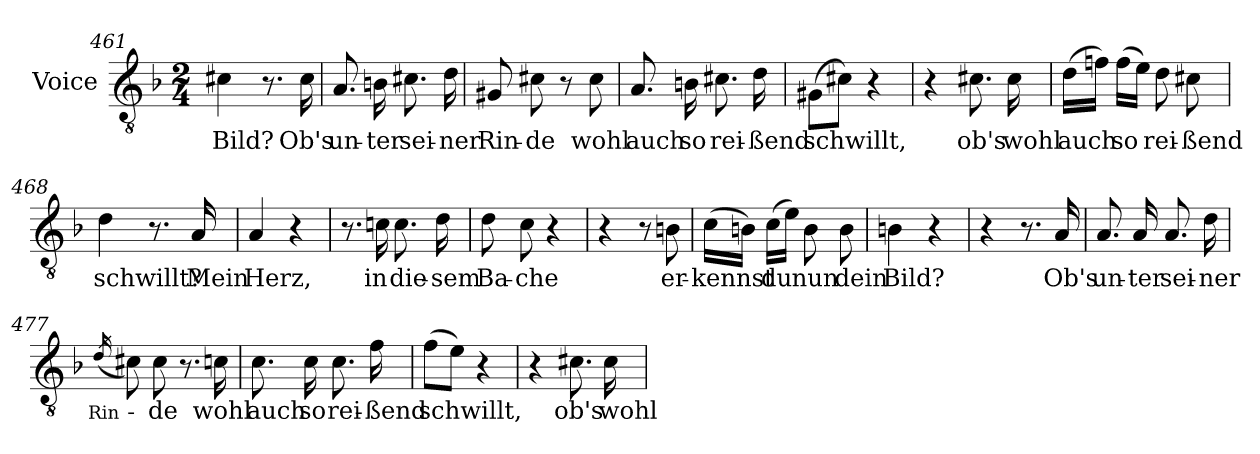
**kern	**text
*part1	*part1
*staff1	*staff1
*I"Voice	*
*clefGv2	*
*ITrd7c12	*
*k[b-]	*
*F:	*
*M2/4	*
=461	=461
!	!LO:LY:b:color=#000000
4C#Xi\	Bild?
8.r	.
!	!LO:LY:b:color=#000000
16C#i\	Ob's
=462	=462
!	!LO:LY:b:color=#000000
8.AAi/	un-
!	!LO:LY:b:color=#000000
16BBni\	-ter
!	!LO:LY:b:color=#000000
8.C#Xi\	sei-
!	!LO:LY:b:color=#000000
16Di\	-ner
=463	=463
!	!LO:LY:b:color=#000000
8GG#Xi/	Rin-
!	!LO:LY:b:color=#000000
8C#Xi\	-de
8r	.
!	!LO:LY:b:color=#000000
8C#i\	wohl
=464	=464
!	!LO:LY:b:color=#000000
8.AAi/	auch
!	!LO:LY:b:color=#000000
16BBni\	so
!	!LO:LY:b:color=#000000
8.C#Xi\	rei-
!	!LO:LY:b:color=#000000
16Di\	-ßend
=465	=465
!	!LO:LY:b:color=#000000
(8GG#Xi\L	schwillt,
8C#Xi\J)	.
4r	.
!!LO:LB:g=z
=466	=466
4r	.
!	!LO:LY:b:color=#000000
8.C#Xi\	ob's
!	!LO:LY:b:color=#000000
16C#i\	wohl
=467	=467
!	!LO:LY:b:color=#000000
(16Di\LL	auch
16Fni\JJ)	.
!	!LO:LY:b:color=#000000
(16Fi\LL	so
16Ei\JJ)	.
!	!LO:LY:b:color=#000000
8Di\	rei-
!	!LO:LY:b:color=#000000
8C#Xi\	-ßend
=468	=468
!	!LO:LY:b:color=#000000
4Di\	schwillt?
8.r	.
!	!LO:LY:b:color=#000000
16AAi/	Mein
=469	=469
!	!LO:LY:b:color=#000000
4AAi/	Herz,
4r	.
=470	=470
8.r	.
!	!LO:LY:b:color=#000000
16Cni\	in
!	!LO:LY:b:color=#000000
8.Ci\	die-
!	!LO:LY:b:color=#000000
16Di\	-sem
=471	=471
!	!LO:LY:b:color=#000000
8Di\	Ba-
!	!LO:LY:b:color=#000000
8Ci\	-che
4r	.
=472	=472
4r	.
8r	.
!	!LO:LY:b:color=#000000
8BBni\	er-
=473	=473
!	!LO:LY:b:color=#000000
(16Ci\LL	-kennst
16BBni\JJ)	.
!	!LO:LY:b:color=#000000
(16Ci\LL	du
16Ei\JJ)	.
!	!LO:LY:b:color=#000000
8BBi\	nun
!	!LO:LY:b:color=#000000
8BBi\	dein
=474	=474
!	!LO:LY:b:color=#000000
4BBni\	Bild?
4r	.
!!LO:LB:g=z
=475	=475
4r	.
8.r	.
!	!LO:LY:b:color=#000000
16AAi/	Ob's
=476	=476
!	!LO:LY:b:color=#000000
8.AAi/	un-
!	!LO:LY:b:color=#000000
16AAi/	-ter
!	!LO:LY:b:color=#000000
8.AAi/	sei-
!	!LO:LY:b:color=#000000
16Di\	-ner
=477	=477
!	!LO:LY:b:color=#000000
(16qDi/	Rin-
8C#Xi\)	.
!	!LO:LY:b:color=#000000
8C#i\	-de
8.r	.
!	!LO:LY:b:color=#000000
16Cni\	wohl
=478	=478
!	!LO:LY:b:color=#000000
8.Ci\	auch
!	!LO:LY:b:color=#000000
16Ci\	so
!	!LO:LY:b:color=#000000
8.Ci\	rei-
!	!LO:LY:b:color=#000000
16Fi\	-ßend
=479	=479
!	!LO:LY:b:color=#000000
(8Fi\L	schwillt,
8Ei\J)	.
4r	.
=480	=480
4r	.
!	!LO:LY:b:color=#000000
8.C#Xi\	ob's
!	!LO:LY:b:color=#000000
16C#i\	wohl
=	=
*-	*-
